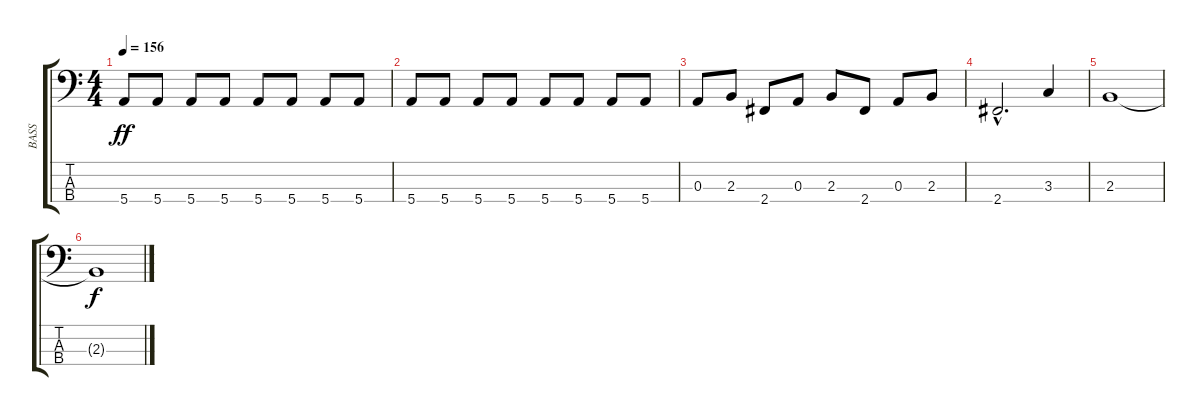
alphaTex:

\track ("BASS" "BASS") {instrument electricbassfinger}
\staff {score tabs}
\tuning (G2 D2 A1 E1) {hide}
\ts (4 4)
\tempo 156
\clef f4
\ks c
5.4.8{dy ff} 5.4.8 5.4.8 5.4.8 5.4.8 5.4.8 5.4.8 5.4.8 |
5.4.8 5.4.8 5.4.8 5.4.8 5.4.8 5.4.8 5.4.8 5.4.8 |
0.3.8 2.3.8 2.4.8 0.3.8 2.3.8 2.4.8 0.3.8 2.3.8 |
2.4{hac}.2{d} 3.3.4 |
2.3.1 |
2.3{t}.1{dy f}
